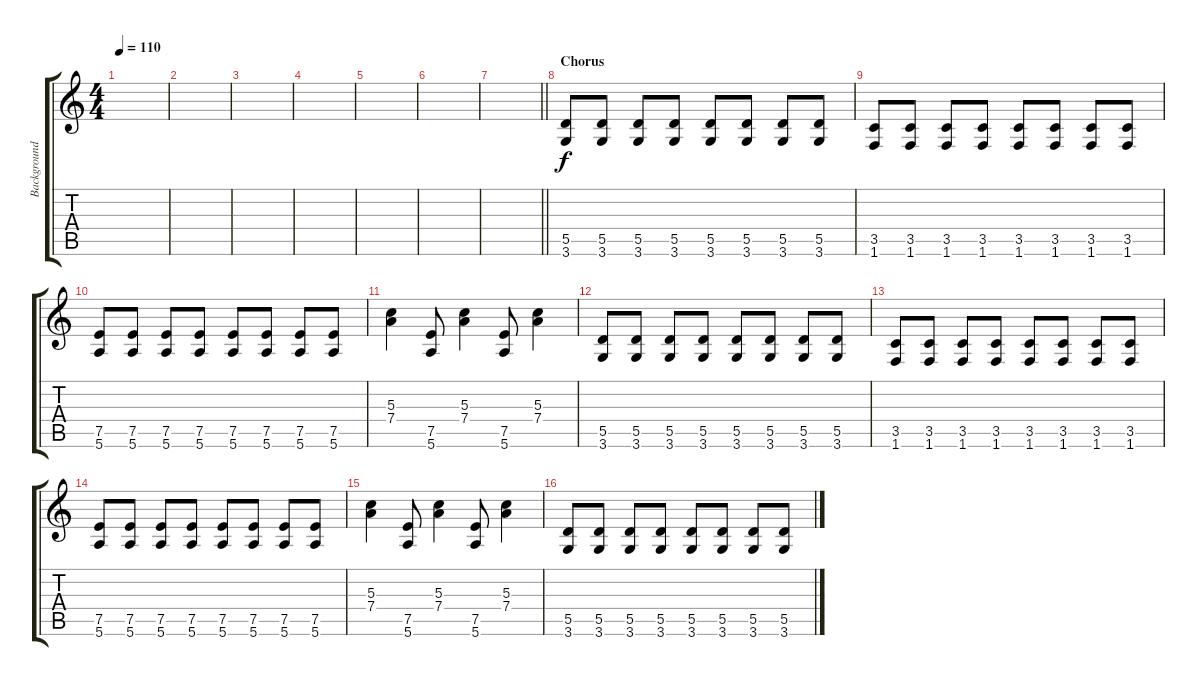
\track ("Background Guitar" "Background") {instrument electricguitarmuted}
\staff {score tabs}
\tuning (E4 B3 G3 D3 A2 E2) {hide}
\ts (4 4)
\tempo 110
\clef g2
\ks c
|
|
|
|
|
|
\barLineRight lightlight
|
\section ("" "Chorus")
(5.5 3.6).8 (5.5 3.6).8 (5.5 3.6).8 (5.5 3.6).8 (5.5 3.6).8 (5.5 3.6).8 (5.5 3.6).8 (5.5 3.6).8 |
(3.5 1.6).8 (3.5 1.6).8 (3.5 1.6).8 (3.5 1.6).8 (3.5 1.6).8 (3.5 1.6).8 (3.5 1.6).8 (3.5 1.6).8 |
(7.5 5.6).8 (7.5 5.6).8 (7.5 5.6).8 (7.5 5.6).8 (7.5 5.6).8 (7.5 5.6).8 (7.5 5.6).8 (7.5 5.6).8 |
(5.3 7.4).4 (7.5 5.6).8 (5.3 7.4).4 (7.5 5.6).8 (5.3 7.4).4 |
(5.5 3.6).8 (5.5 3.6).8 (5.5 3.6).8 (5.5 3.6).8 (5.5 3.6).8 (5.5 3.6).8 (5.5 3.6).8 (5.5 3.6).8 |
(3.5 1.6).8 (3.5 1.6).8 (3.5 1.6).8 (3.5 1.6).8 (3.5 1.6).8 (3.5 1.6).8 (3.5 1.6).8 (3.5 1.6).8 |
(7.5 5.6).8 (7.5 5.6).8 (7.5 5.6).8 (7.5 5.6).8 (7.5 5.6).8 (7.5 5.6).8 (7.5 5.6).8 (7.5 5.6).8 |
(5.3 7.4).4 (7.5 5.6).8 (5.3 7.4).4 (7.5 5.6).8 (5.3 7.4).4 |
(5.5 3.6).8 (5.5 3.6).8 (5.5 3.6).8 (5.5 3.6).8 (5.5 3.6).8 (5.5 3.6).8 (5.5 3.6).8 (5.5 3.6).8
